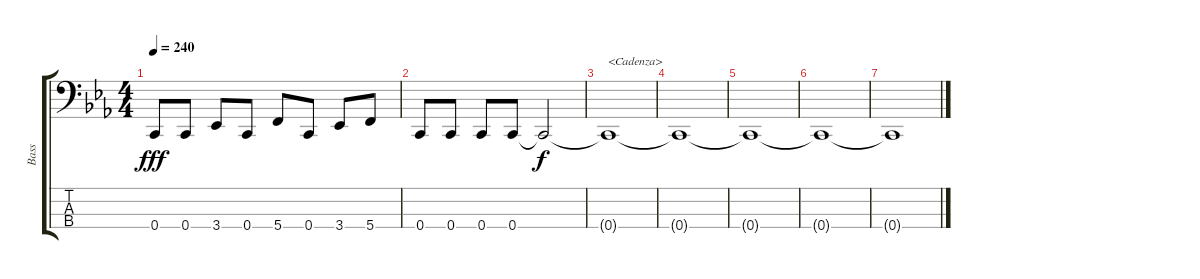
\track ("Bass" "Bass") {instrument electricbassfinger}
\staff {score tabs}
\tuning (F2 C2 G1 C1) {hide}
\ts (4 4)
\tempo 240
\clef f4
\ks eb
0.4.8{dy fff} 0.4.8 3.4.8 0.4.8 5.4.8 0.4.8 3.4.8 5.4.8 |
0.4.8 0.4.8 0.4.8 0.4.8 0.4{t}.2{dy f} |
0.4{t}.1{txt "<Cadenza>"} |
0.4{t}.1 |
0.4{t}.1 |
0.4{t}.1 |
0.4{t}.1
